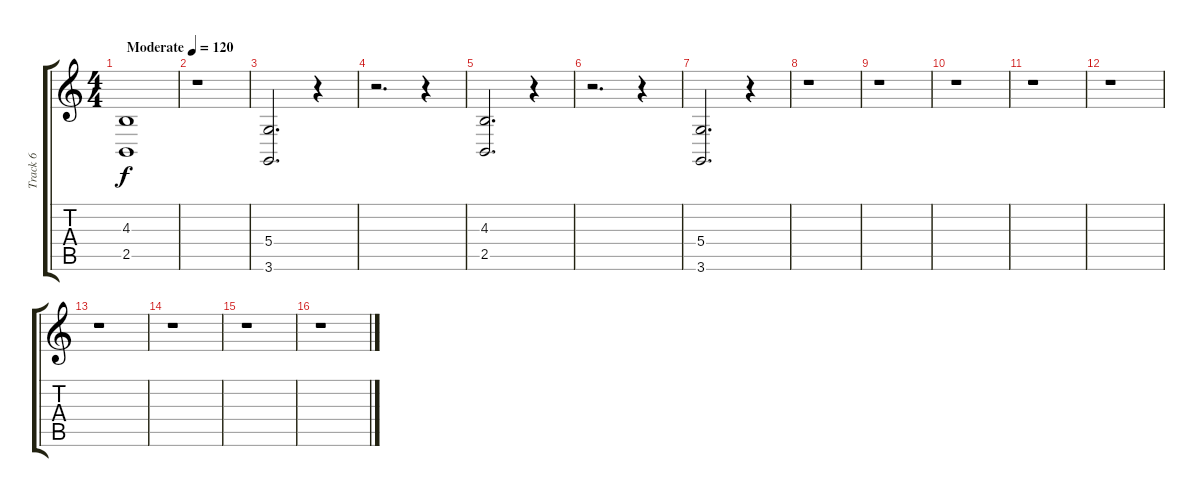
\track ("Track 6" "Track 6") {instrument orchestrahit}
\staff {score tabs}
\tuning (E4 B3 G3 D3 A2 E2) {hide}
\ts (4 4)
\tempo (120 "Moderate")
\clef g2
\ks c
(4.3 2.5).1{dy f instrument orchestrahit} |
r.1 |
(5.4 3.6).2{d} r.4 |
r.2{d} r.4 |
(4.3 2.5).2{d} r.4 |
r.2{d} r.4 |
(5.4 3.6).2{d} r.4 |
r.1 |
r.1 |
r.1 |
r.1 |
r.1 |
r.1 |
r.1 |
r.1 |
r.1
